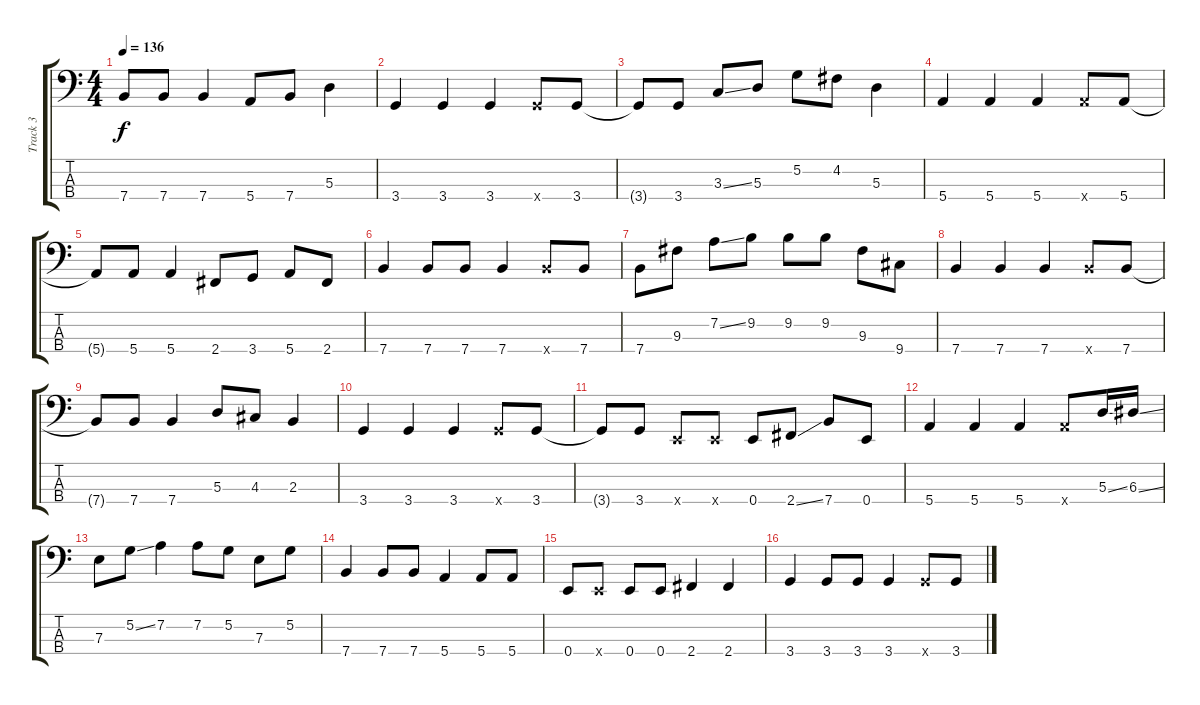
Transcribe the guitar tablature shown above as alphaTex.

\track ("Track 3" "Track 3") {instrument electricbasspick}
\staff {score tabs}
\tuning (G2 D2 A1 E1) {hide}
\ts (4 4)
\tempo 136
\clef f4
\ks c
7.4{t}.8{dy f} 7.4.8 7.4.4 5.4.8 7.4.8 5.3.4 |
3.4.4 3.4.4 3.4.4 3.4{x}.8 3.4.8 |
3.4{t}.8 3.4.8 3.3{ss}.8 5.3.8 5.2.8 4.2.8 5.3.4 |
5.4.4 5.4.4 5.4.4 5.4{x}.8 5.4.8 |
5.4{t}.8 5.4.8 5.4.4 2.4.8 3.4.8 5.4.8 2.4.8 |
7.4.4 7.4.8 7.4.8 7.4.4 7.4{x}.8 7.4.8 |
7.4.8 9.3.8 7.2{ss}.8 9.2.8 9.2.8 9.2.8 9.3.8 9.4.8 |
7.4.4 7.4.4 7.4.4 7.4{x}.8 7.4.8 |
7.4{t}.8 7.4.8 7.4.4 5.3.8 4.3.8 2.3.4 |
3.4.4 3.4.4 3.4.4 3.4{x}.8 3.4.8 |
3.4{t}.8 3.4.8 0.4{x}.8 0.4{x}.8 0.4.8 2.4{ss}.8 7.4.8 0.4.8 |
5.4.4 5.4.4 5.4.4 5.4{x}.8 5.3{ss}.16 6.3{ss}.16 |
7.3.8 5.2{ss}.8 7.2.4 7.2.8 5.2.8 7.3.8 5.2.8 |
7.4.4 7.4.8 7.4.8 5.4.4 5.4.8 5.4.8 |
0.4.8 0.4{x}.8 0.4.8 0.4.8 2.4.4 2.4.4 |
3.4.4 3.4.8 3.4.8 3.4.4 3.4{x}.8 3.4.8
